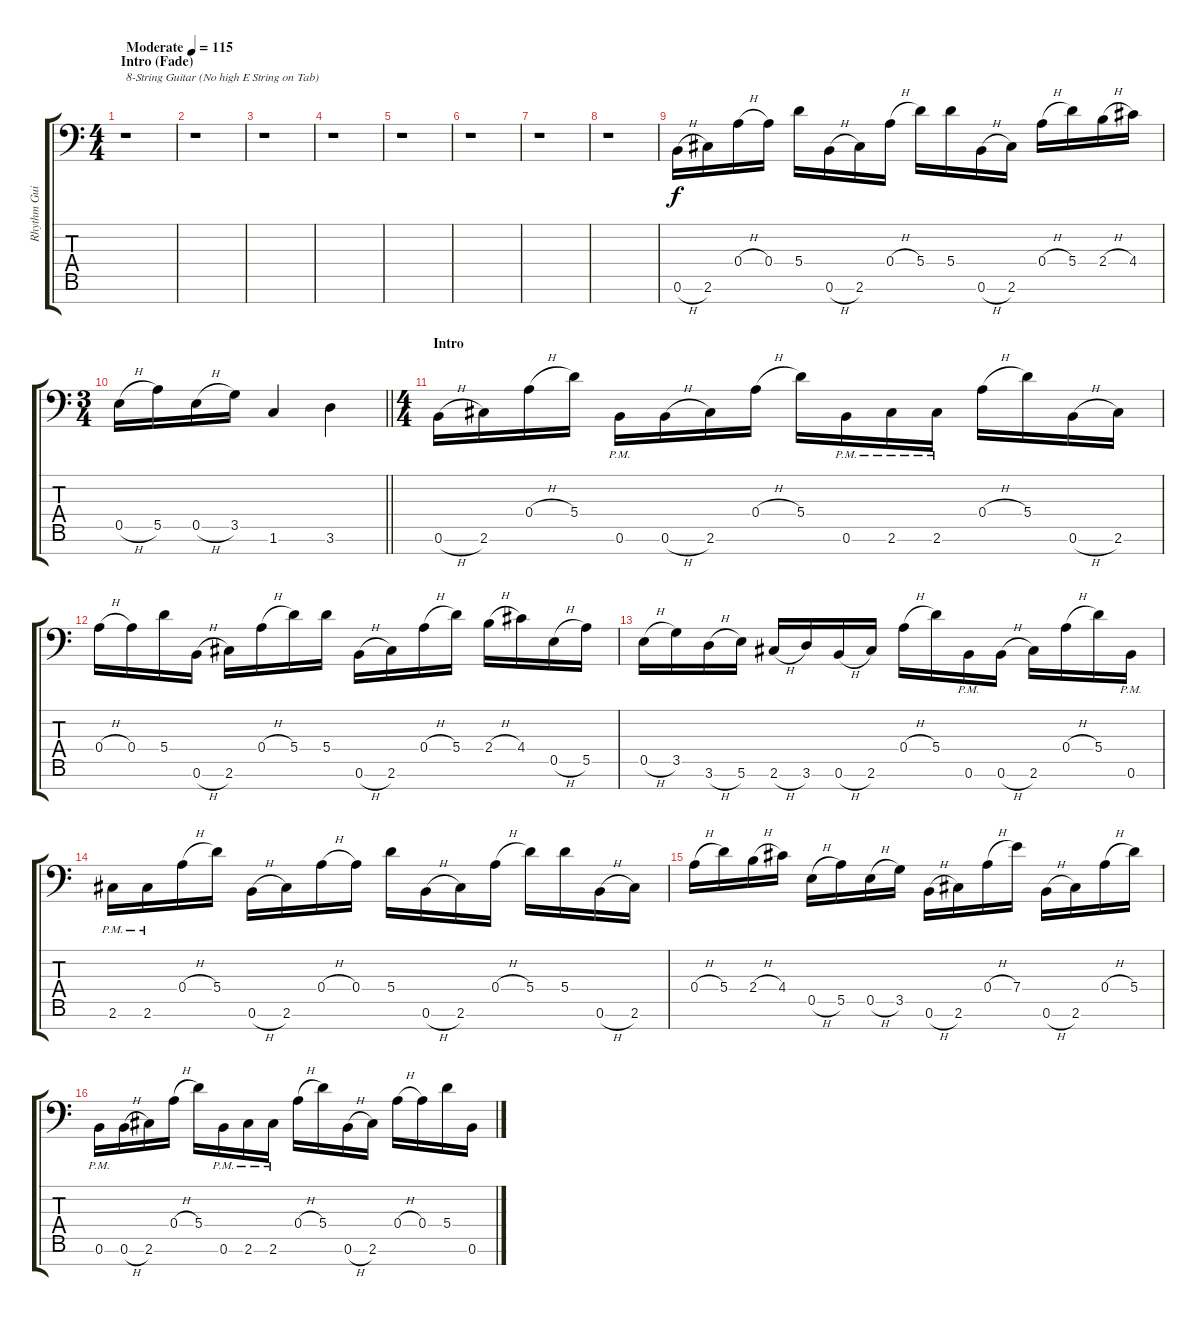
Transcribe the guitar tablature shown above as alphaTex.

\track ("Rhythm Guitar R" "Rhythm Gui") {instrument overdrivenguitar}
\staff {score tabs}
\tuning (B3 G3 D3 A2 E2 B1 Gb1) {hide}
\ts (4 4)
\section ("" "Intro (Fade)")
\tempo (115 "Moderate")
\clef f4
\ks c
r.1{txt "8-String Guitar (No high E String on Tab)" dy f instrument overdrivenguitar} |
r.1 |
r.1 |
r.1 |
r.1 |
r.1 |
r.1 |
r.1{volume 0 balance 8} |
0.6{h}.16{volume 13 balance 14} 2.6.16 0.4{h}.16 0.4.16 5.4.16 0.6{h}.16 2.6.16 0.4{h}.16 5.4.16 5.4.16 0.6{h}.16 2.6.16 0.4{h}.16 5.4.16 2.4{h}.16 4.4.16 |
\ts (3 4)
\barLineRight lightlight
0.5{h}.16 5.5.16 0.5{h}.16 3.5.16 1.6.4 3.6.4 |
\ts (4 4)
\section ("" "Intro")
0.6{h}.16 2.6.16 0.4{h}.16 5.4.16 0.6{pm}.16 0.6{h}.16 2.6.16 0.4{h}.16 5.4.16 0.6{pm}.16 2.6{pm}.16 2.6{pm}.16 0.4{h}.16 5.4.16 0.6{h}.16 2.6.16 |
0.4{h}.16 0.4.16 5.4.16 0.6{h}.16 2.6.16 0.4{h}.16 5.4.16 5.4.16 0.6{h}.16 2.6.16 0.4{h}.16 5.4.16 2.4{h}.16 4.4.16 0.5{h}.16 5.5.16 |
0.5{h}.16 3.5.16 3.6{h}.16 5.6.16 2.6{h}.16 3.6.16 0.6{h}.16 2.6.16 0.4{h}.16 5.4.16 0.6{pm}.16 0.6{h}.16 2.6.16 0.4{h}.16 5.4.16 0.6{pm}.16 |
2.6{pm}.16 2.6{pm}.16 0.4{h}.16 5.4.16 0.6{h}.16 2.6.16 0.4{h}.16 0.4.16 5.4.16 0.6{h}.16 2.6.16 0.4{h}.16 5.4.16 5.4.16 0.6{h}.16 2.6.16 |
0.4{h}.16 5.4.16 2.4{h}.16 4.4.16 0.5{h}.16 5.5.16 0.5{h}.16 3.5.16 0.6{h}.16 2.6.16 0.4{h}.16 7.4.16 0.6{h}.16 2.6.16 0.4{h}.16 5.4.16 |
0.6{pm}.16 0.6{h}.16 2.6.16 0.4{h}.16 5.4.16 0.6{pm}.16 2.6{pm}.16 2.6{pm}.16 0.4{h}.16 5.4.16 0.6{h}.16 2.6.16 0.4{h}.16 0.4.16 5.4.16 0.6{h}.16
